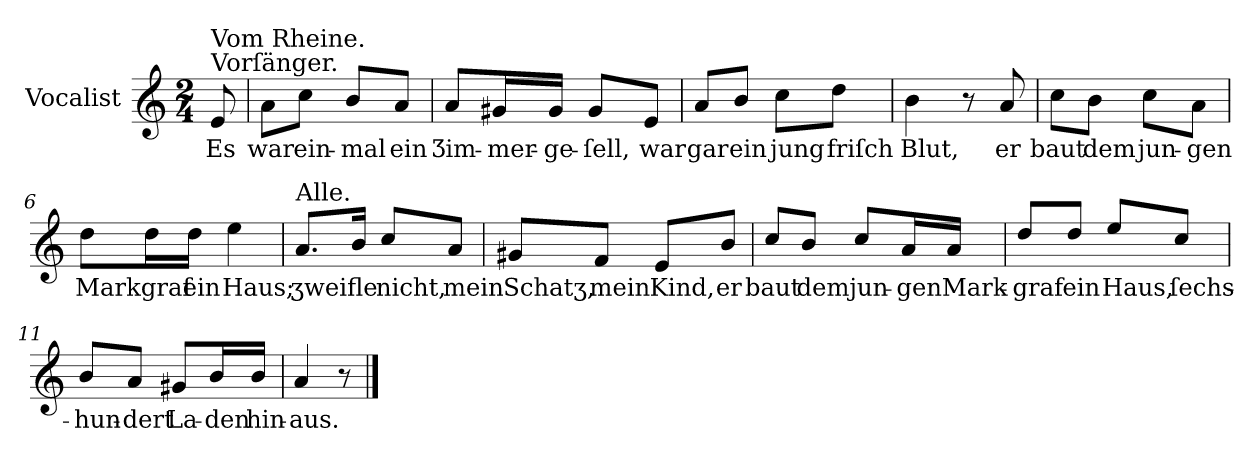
**kern	**text
*part1	*part1
*staff1	*staff1
*I"Vocalist	*
*k[]	*
*a:	*
*M2/4	*
=	=
!LO:TX:a:t=Vorſänger.	!
!LO:TX:a:t=Vom Rheine.	!
8e	Es
=1	=1
8aL	war
8ccJ	ein-
8bL	-mal
8aJ	ein
=2	=2
8aL	Ʒim-
16g#XL	-mer-
16g#JJ	-ge-
8g#L	-ſell,
8eJ	war
=3	=3
8aL	gar
8b/J	ein
8ccL	jung
8ddJ	friſch
=4	=4
4b	Blut,
8r	.
8a	er
=5	=5
8ccL	baut
8bJ	dem
8ccL	jun-
8aJ	-gen
=6	=6
8ddL	Markgraf
16ddL	.
16ddJJ	ein
4ee	Haus;
=7	=7
!LO:TX:a:t=Alle.	!
8.aL	ʒweifle
16b/Jk	.
8cc/L	nicht,
8aJ	mein
=8	=8
8g#XL	Schatʒ,
8fJ	mein
8eL	Kind,
8b/J	er
=9	=9
8cc/L	baut
8b/J	dem
8cc/L	jun-
16aL	-gen
16aJJ	Mark-
=10	=10
8dd/L	-graf
8dd/J	ein
8ee/L	Haus,
8cc/J	ſechs-
=11	=11
8b/L	-hun-
8aJ	-dert
8g#XL	La-
16b/L	-den
16b/JJ	hin-
=12	=12
4a	-aus.
8r	.
==	==
*-	*-
